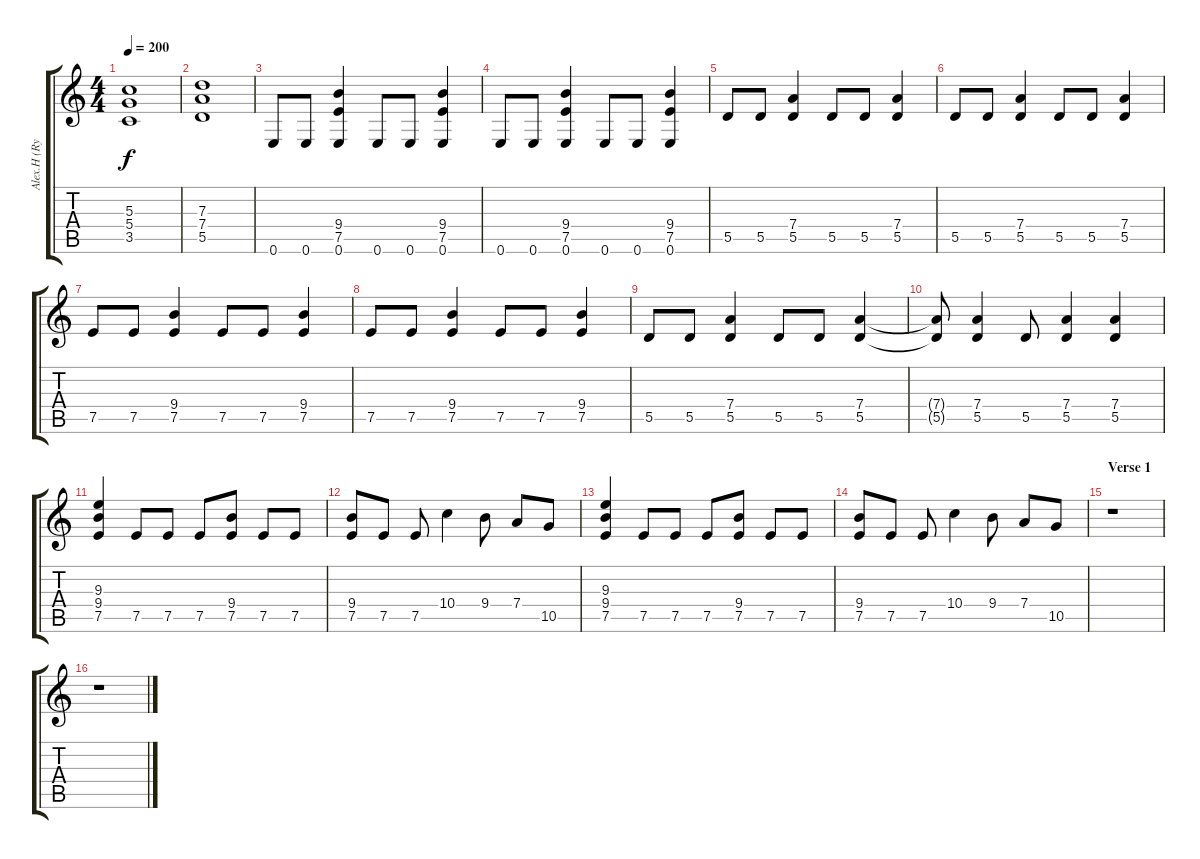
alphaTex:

\track ("Alex.H (Rythm)" "Alex.H (Ry") {instrument distortionguitar}
\staff {score tabs}
\tuning (E4 B3 G3 D3 A2 E2) {hide}
\ts (4 4)
\tempo 200
\clef g2
\ks c
(5.3 5.4 3.5).1{dy f} |
(7.3 7.4 5.5).1 |
0.6.8 0.6.8 (9.4 7.5 0.6).4 0.6.8 0.6.8 (9.4 7.5 0.6).4 |
0.6.8 0.6.8 (9.4 7.5 0.6).4 0.6.8 0.6.8 (9.4 7.5 0.6).4 |
5.5.8 5.5.8 (7.4 5.5).4 5.5.8 5.5.8 (7.4 5.5).4 |
5.5.8 5.5.8 (7.4 5.5).4 5.5.8 5.5.8 (7.4 5.5).4 |
7.5.8 7.5.8 (9.4 7.5).4 7.5.8 7.5.8 (9.4 7.5).4 |
7.5.8 7.5.8 (9.4 7.5).4 7.5.8 7.5.8 (9.4 7.5).4 |
5.5.8 5.5.8 (7.4 5.5).4 5.5.8 5.5.8 (7.4 5.5).4 |
(7.4{t} 5.5{t}).8 (7.4 5.5).4 5.5.8 (7.4 5.5).4 (7.4 5.5).4 |
(9.3 9.4 7.5).4 7.5.8 7.5.8 7.5.8 (9.4 7.5).8 7.5.8 7.5.8 |
(9.4 7.5).8 7.5.8 7.5.8 10.4.4 9.4.8 7.4.8 10.5.8 |
(9.3 9.4 7.5).4 7.5.8 7.5.8 7.5.8 (9.4 7.5).8 7.5.8 7.5.8 |
(9.4 7.5).8 7.5.8 7.5.8 10.4.4 9.4.8 7.4.8 10.5.8 |
\section ("" "Verse 1")
r.1 |
r.1
